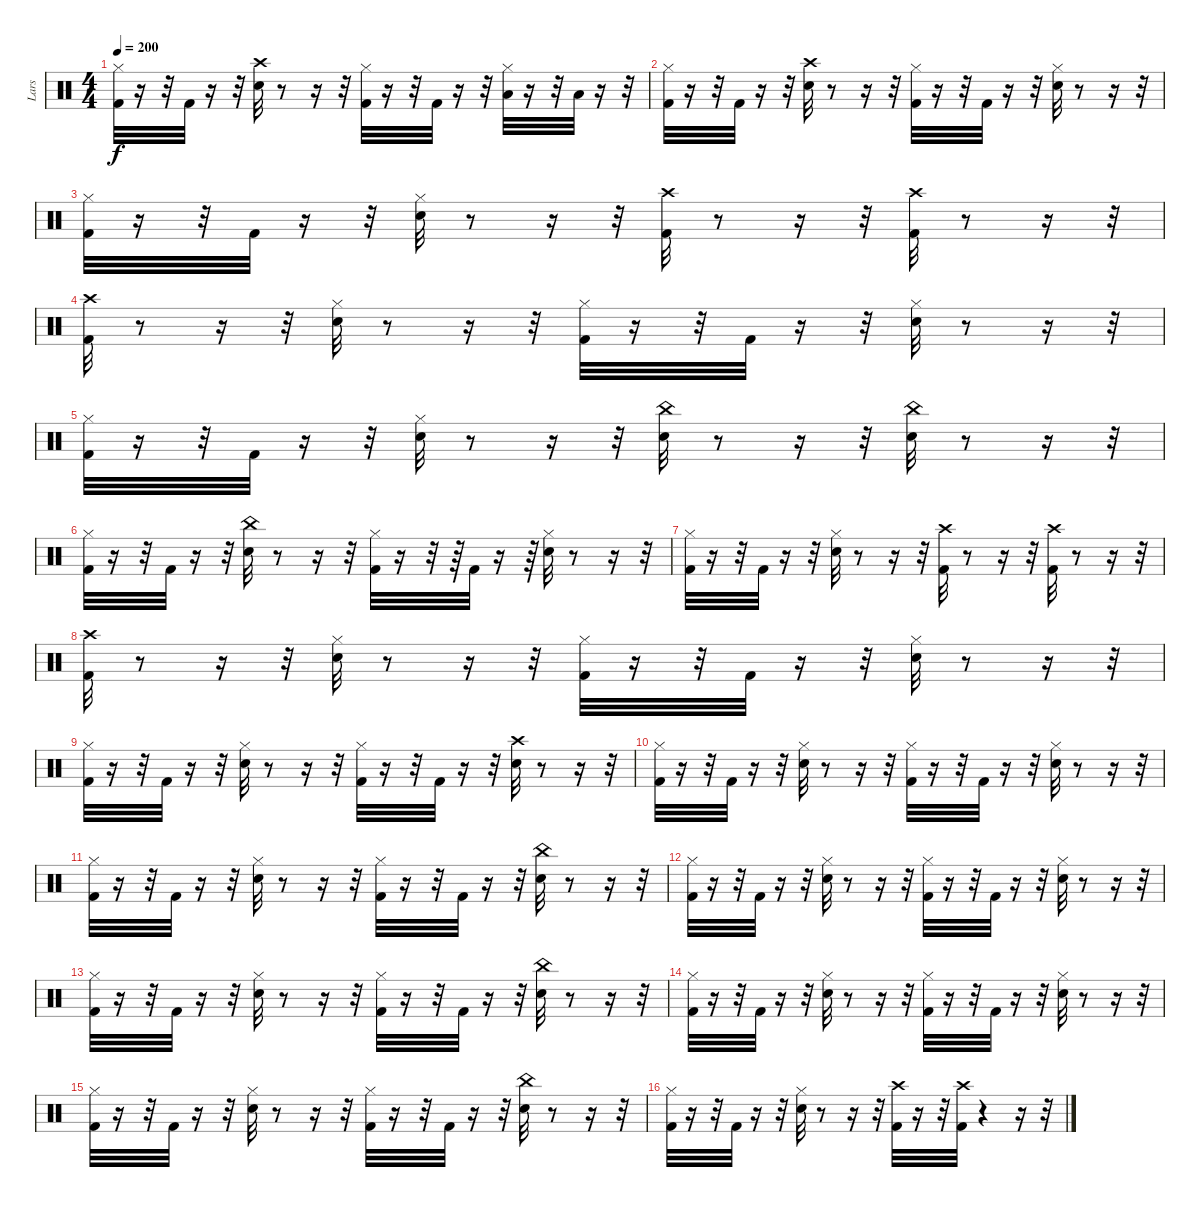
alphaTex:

\track ("Lars" "Lars") {instrument percussion}
\staff {score}
\articulation defaults
\ts (4 4)
\tempo 200
\clef neutral
\ks c
("Kick (hit) 2" "Hi-Hat (closed)").32{dy f} r.16 r.32 "Kick (hit) 2".32 r.16 r.32 ("Crash high (hit)" "Snare (hit) 2").32 r.8 r.16 r.32 ("Hi-Hat (closed)" "Kick (hit) 2").32 r.16 r.32 "Kick (hit) 2".32 r.16 r.32 ("Low Tom (hit)" "Hi-Hat (closed)").32 r.16 r.32 "Low Tom (hit)".32 r.16 r.32 |
("Kick (hit) 2" "Hi-Hat (closed)").32 r.16 r.32 "Kick (hit) 2".32 r.16 r.32 ("Snare (hit) 2" "Crash high (hit)").32 r.8 r.16 r.32 ("Kick (hit) 2" "Hi-Hat (closed)").32 r.16 r.32 "Kick (hit) 2".32 r.16 r.32 ("Snare (hit) 2" "Hi-Hat (closed)").32 r.8 r.16 r.32 |
("Kick (hit) 2" "Hi-Hat (closed)").32 r.16 r.32 "Kick (hit) 2".32 r.16 r.32 ("Snare (hit) 2" "Hi-Hat (closed)").32 r.8 r.16 r.32 ("Crash high (hit)" "Kick (hit) 2").32 r.8 r.16 r.32 ("Crash high (hit)" "Kick (hit) 2").32 r.8 r.16 r.32 |
("Kick (hit) 2" "Crash high (hit)").32 r.8 r.16 r.32 ("Hi-Hat (closed)" "Snare (hit) 2").32 r.8 r.16 r.32 ("Hi-Hat (closed)" "Kick (hit) 2").32 r.16 r.32 "Kick (hit) 2".32 r.16 r.32 ("Hi-Hat (closed)" "Snare (hit) 2").32 r.8 r.16 r.32 |
("Hi-Hat (closed)" "Kick (hit) 2").32 r.16 r.32 "Kick (hit) 2".32 r.16 r.32 ("Snare (hit) 2" "Hi-Hat (closed)").32 r.8 r.16 r.32 ("China (hit)" "Snare (hit) 2").32 r.8 r.16 r.32 ("China (hit)" "Snare (hit) 2").32 r.8 r.16 r.32 |
("Hi-Hat (closed)" "Kick (hit) 2").32 r.16 r.32 "Kick (hit) 2".32 r.16 r.32 ("China (hit)" "Snare (hit) 2").32 r.8 r.16 r.32 ("Hi-Hat (closed)" "Kick (hit) 2").32 r.16 r.32 r.64 "Kick (hit) 2".32 r.16 r.64 ("Snare (hit) 2" "Hi-Hat (closed)").32 r.8 r.16 r.32 |
("Kick (hit) 2" "Hi-Hat (closed)").32 r.16 r.32 "Kick (hit) 2".32 r.16 r.32 ("Snare (hit) 2" "Hi-Hat (closed)").32 r.8 r.16 r.32 ("Crash high (hit)" "Kick (hit) 2").32 r.8 r.16 r.32 ("Crash high (hit)" "Kick (hit) 2").32 r.8 r.16 r.32 |
("Kick (hit) 2" "Crash high (hit)").32 r.8 r.16 r.32 ("Hi-Hat (closed)" "Snare (hit) 2").32 r.8 r.16 r.32 ("Hi-Hat (closed)" "Kick (hit) 2").32 r.16 r.32 "Kick (hit) 2".32 r.16 r.32 ("Hi-Hat (closed)" "Snare (hit) 2").32 r.8 r.16 r.32 |
("Hi-Hat (closed)" "Kick (hit) 2").32 r.16 r.32 "Kick (hit) 2".32 r.16 r.32 ("Snare (hit) 2" "Hi-Hat (closed)").32 r.8 r.16 r.32 ("Hi-Hat (closed)" "Kick (hit) 2").32 r.16 r.32 "Kick (hit) 2".32 r.16 r.32 ("Crash high (hit)" "Snare (hit) 2").32 r.8 r.16 r.32 |
("Kick (hit) 2" "Hi-Hat (closed)").32 r.16 r.32 "Kick (hit) 2".32 r.16 r.32 ("Snare (hit) 2" "Hi-Hat (closed)").32 r.8 r.16 r.32 ("Kick (hit) 2" "Hi-Hat (closed)").32 r.16 r.32 "Kick (hit) 2".32 r.16 r.32 ("Snare (hit) 2" "Hi-Hat (closed)").32 r.8 r.16 r.32 |
("Kick (hit) 2" "Hi-Hat (closed)").32 r.16 r.32 "Kick (hit) 2".32 r.16 r.32 ("Snare (hit) 2" "Hi-Hat (closed)").32 r.8 r.16 r.32 ("Kick (hit) 2" "Hi-Hat (closed)").32 r.16 r.32 "Kick (hit) 2".32 r.16 r.32 ("Snare (hit) 2" "China (hit)").32 r.8 r.16 r.32 |
("Kick (hit) 2" "Hi-Hat (closed)").32 r.16 r.32 "Kick (hit) 2".32 r.16 r.32 ("Snare (hit) 2" "Hi-Hat (closed)").32 r.8 r.16 r.32 ("Kick (hit) 2" "Hi-Hat (closed)").32 r.16 r.32 "Kick (hit) 2".32 r.16 r.32 ("Snare (hit) 2" "Hi-Hat (closed)").32 r.8 r.16 r.32 |
("Kick (hit) 2" "Hi-Hat (closed)").32 r.16 r.32 "Kick (hit) 2".32 r.16 r.32 ("Snare (hit) 2" "Hi-Hat (closed)").32 r.8 r.16 r.32 ("Kick (hit) 2" "Hi-Hat (closed)").32 r.16 r.32 "Kick (hit) 2".32 r.16 r.32 ("Snare (hit) 2" "China (hit)").32 r.8 r.16 r.32 |
("Kick (hit) 2" "Hi-Hat (closed)").32 r.16 r.32 "Kick (hit) 2".32 r.16 r.32 ("Snare (hit) 2" "Hi-Hat (closed)").32 r.8 r.16 r.32 ("Kick (hit) 2" "Hi-Hat (closed)").32 r.16 r.32 "Kick (hit) 2".32 r.16 r.32 ("Snare (hit) 2" "Hi-Hat (closed)").32 r.8 r.16 r.32 |
("Kick (hit) 2" "Hi-Hat (closed)").32 r.16 r.32 "Kick (hit) 2".32 r.16 r.32 ("Snare (hit) 2" "Hi-Hat (closed)").32 r.8 r.16 r.32 ("Kick (hit) 2" "Hi-Hat (closed)").32 r.16 r.32 "Kick (hit) 2".32 r.16 r.32 ("Snare (hit) 2" "China (hit)").32 r.8 r.16 r.32 |
("Hi-Hat (closed)" "Kick (hit) 2").32 r.16 r.32 "Kick (hit) 2".32 r.16 r.32 ("Snare (hit) 2" "Hi-Hat (closed)").32 r.8 r.16 r.32 ("Crash high (hit)" "Kick (hit) 2").32 r.16 r.32 ("Crash high (hit)" "Kick (hit) 2").32 r.4 r.16 r.32
